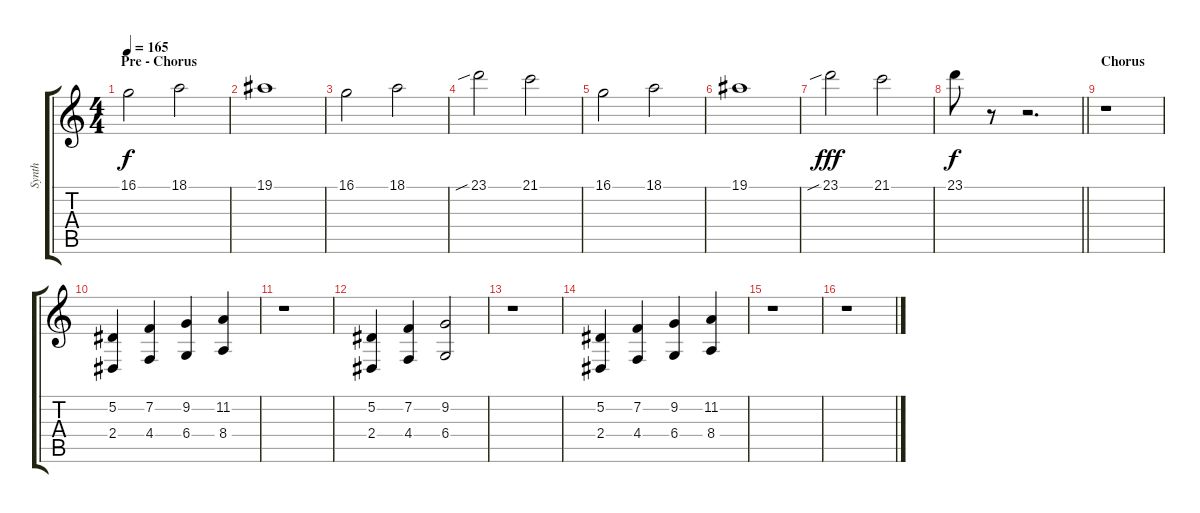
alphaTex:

\track ("Synth" "Synth") {instrument stringensemble1}
\staff {score tabs}
\tuning (Eb4 Bb3 Gb3 Db3 Ab2 Eb2) {hide}
\ts (4 4)
\section ("" "Pre - Chorus")
\tempo 165
\clef g2
\ks c
16.1.2{dy f} 18.1.2 |
19.1.1 |
16.1.2 18.1.2 |
23.1{sib}.2 21.1.2 |
16.1.2 18.1.2 |
19.1.1 |
23.1{sib}.2{dy fff volume 16} 21.1.2 |
\barLineRight lightlight
23.1.8{dy f} r.8 r.2{d} |
\section ("" "Chorus")
r.1{volume 11 instrument choiraahs} |
(5.2 2.4).4 (7.2 4.4).4 (9.2 6.4).4 (11.2 8.4).4 |
r.1 |
(5.2 2.4).4 (7.2 4.4).4 (9.2 6.4).2 |
r.1 |
(5.2 2.4).4 (7.2 4.4).4 (9.2 6.4).4 (11.2 8.4).4 |
r.1 |
r.1
